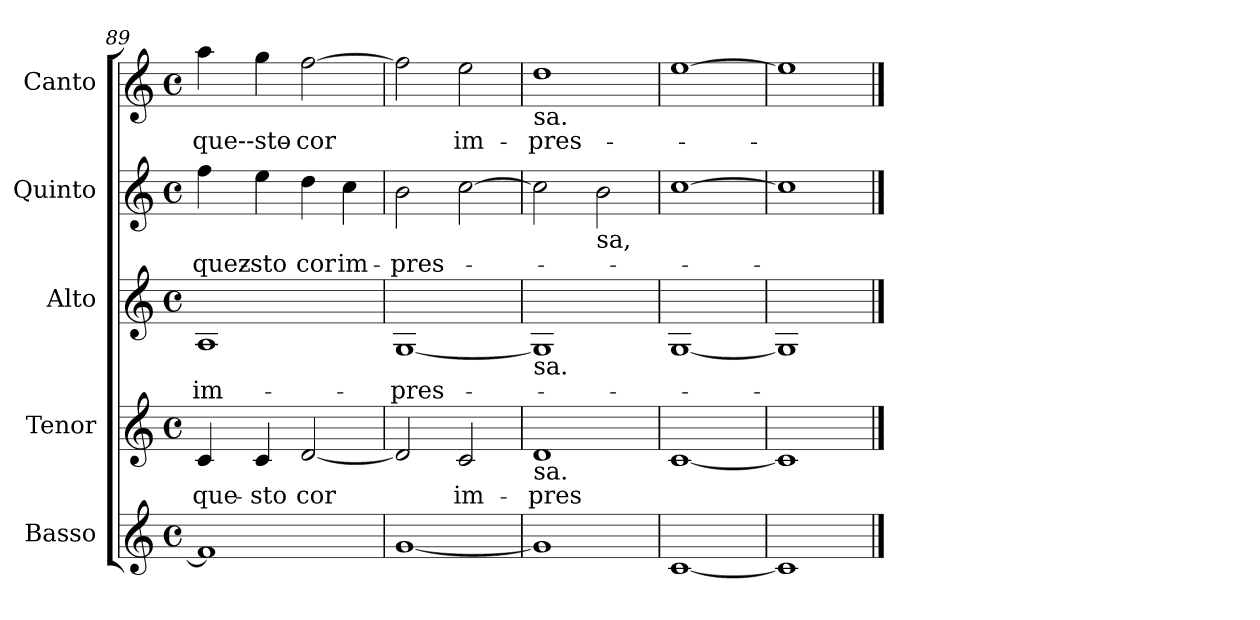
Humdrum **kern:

**kern	**kern	**text	**kern	**text	**kern	**text	**kern	**text
*part5	*part4	*part4	*part3	*part3	*part2	*part2	*part1	*part1
*staff5	*staff4	*staff4	*staff3	*staff3	*staff2	*staff2	*staff1	*staff1
*I"Basso	*I"Tenor	*	*I"Alto	*	*I"Quinto	*	*I"Canto	*
*I'B.	*I'T.	*	*I'A.	*	*I'Q.	*	*I'C.	*
*clefG2	*clefG2	*	*clefG2	*	*clefG2	*	*clefG2	*
*k[]	*k[]	*	*k[]	*	*k[]	*	*k[]	*
*M4/4	*M4/4	*	*M4/4	*	*M4/4	*	*M4/4	*
*met(c)	*met(c)	*	*met(c)	*	*met(c)	*	*met(c)	*
=89	=89	=89	=89	=89	=89	=89	=89	=89
!	!	!LO:LY:b	!	!LO:LY:b	!	!LO:LY:b	!	!LO:LY:b
1f]	4c/	-que--	1A	-im-	4ff\	-quez-	4aa\	-que--sto-
!	!	!LO:LY:b	!	!	!	!LO:LY:b	!	!
.	4c/	-sto	.	.	4ee\	-sto	4gg\	.
!	!	!LO:LY:b	!	!	!	!LO:LY:b	!	!LO:LY:b
.	[2d/	-cor	.	.	4dd\	-cor	[2ff\	-cor
!	!	!	!	!	!	!LO:LY:b	!	!
.	.	.	.	.	4cc\	-im-	.	.
=90	=90	=90	=90	=90	=90	=90	=90	=90
!	!	!	!	!LO:LY:b	!	!LO:LY:b	!	!
[1g	2d/]	.	[1G	-pres-	2b\	-pres-	2ff\]	.
!	!	!LO:LY:b	!	!	!	!	!	!LO:LY:b
.	2c/	-im-	.	.	[2cc\	.	2ee\	-im-
=91	=91	=91	=91	=91	=91	=91	=91	=91
!	!	!	!	!	!	!	!LO:TX:b:t=sa.	!
!	!	!	!LO:TX:b:t=sa.	!	!	!	!	!
!	!LO:TX:b:t=sa.	!	!	!	!	!	!	!
!	!	!LO:LY:b	!	!	!	!	!	!LO:LY:b
1g]	1d	-pres	1G]	.	2cc\]	.	1dd	-pres-
!	!	!	!	!	!LO:TX:b:t=sa,	!	!	!
.	.	.	.	.	2b\	.	.	.
=92	=92	=92	=92	=92	=92	=92	=92	=92
[1c	[1c	.	[1G	.	[1cc	.	[1ee	.
=93	=93	=93	=93	=93	=93	=93	=93	=93
1c]	1c]	.	1G]	.	1cc]	.	1ee]	.
==	==	==	==	==	==	==	==	==
*-	*-	*-	*-	*-	*-	*-	*-	*-
